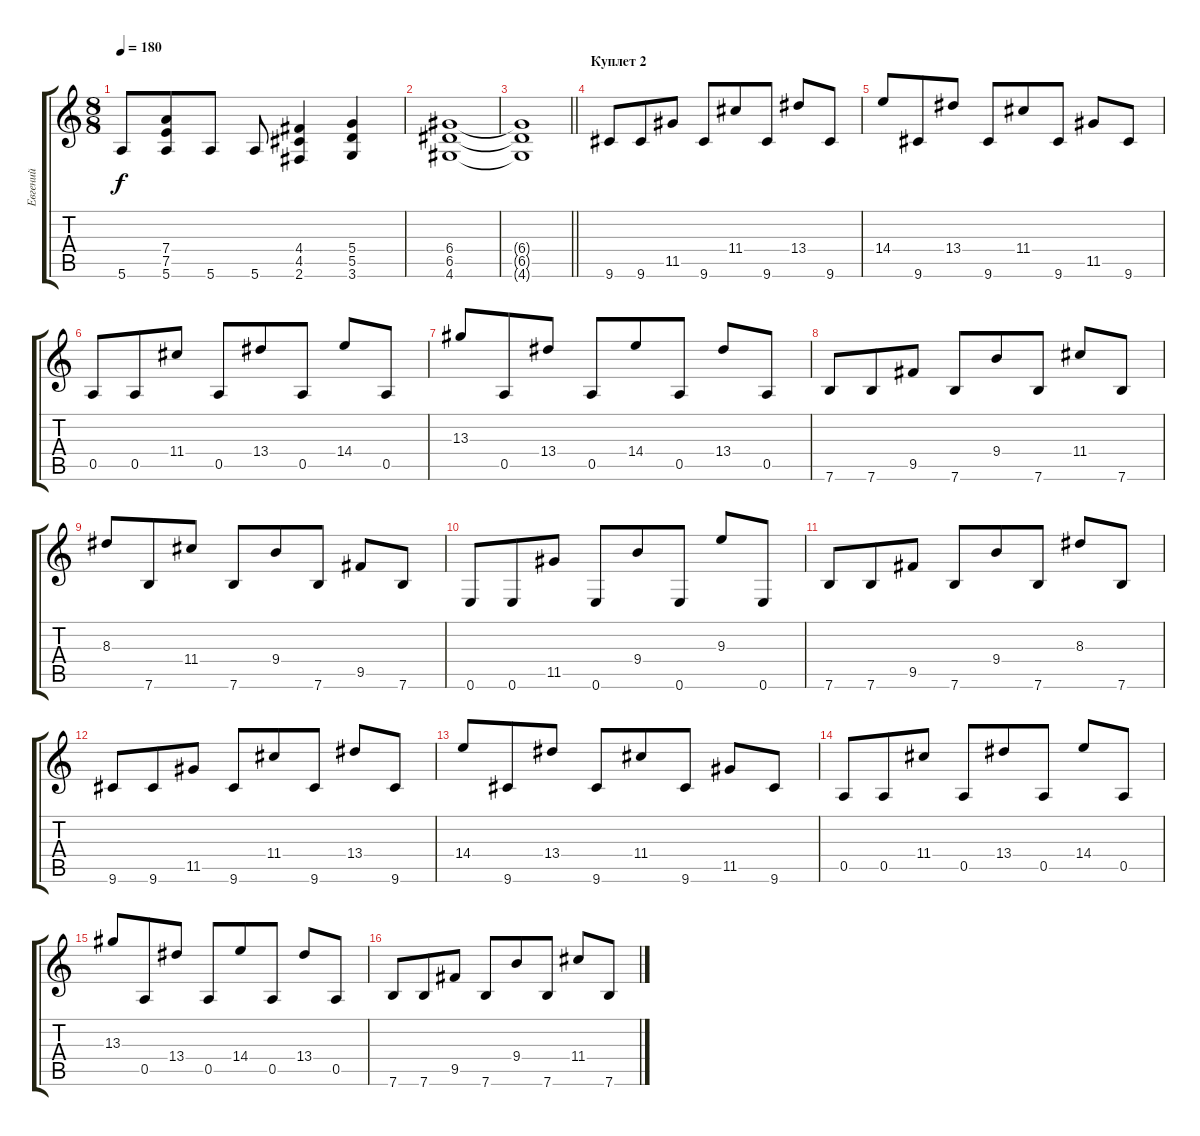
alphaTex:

\track ("Евгений" "Евгений") {instrument distortionguitar}
\staff {score tabs}
\tuning (E4 B3 G3 D3 A2 E2) {hide}
\ts (8 8)
\tempo 180
\clef g2
\ks c
5.6.8{dy f} (7.4 7.5 5.6).8 5.6.8 5.6.8 (4.4 4.5 2.6).4 (5.4 5.5 3.6).4 |
(6.4 6.5 4.6).1 |
\barLineRight lightlight
(6.4{t} 6.5{t} 4.6{t}).1 |
\section ("" "Куплет 2")
9.6.8 9.6.8 11.5.8 9.6.8 11.4.8 9.6.8 13.4.8 9.6.8 |
14.4.8 9.6.8 13.4.8 9.6.8 11.4.8 9.6.8 11.5.8 9.6.8 |
0.5.8 0.5.8 11.4.8 0.5.8 13.4.8 0.5.8 14.4.8 0.5.8 |
13.3.8 0.5.8 13.4.8 0.5.8 14.4.8 0.5.8 13.4.8 0.5.8 |
7.6.8 7.6.8 9.5.8 7.6.8 9.4.8 7.6.8 11.4.8 7.6.8 |
8.3.8 7.6.8 11.4.8 7.6.8 9.4.8 7.6.8 9.5.8 7.6.8 |
0.6.8 0.6.8 11.5.8 0.6.8 9.4.8 0.6.8 9.3.8 0.6.8 |
7.6.8 7.6.8 9.5.8 7.6.8 9.4.8 7.6.8 8.3.8 7.6.8 |
9.6.8 9.6.8 11.5.8 9.6.8 11.4.8 9.6.8 13.4.8 9.6.8 |
14.4.8 9.6.8 13.4.8 9.6.8 11.4.8 9.6.8 11.5.8 9.6.8 |
0.5.8 0.5.8 11.4.8 0.5.8 13.4.8 0.5.8 14.4.8 0.5.8 |
13.3.8 0.5.8 13.4.8 0.5.8 14.4.8 0.5.8 13.4.8 0.5.8 |
7.6.8 7.6.8 9.5.8 7.6.8 9.4.8 7.6.8 11.4.8 7.6.8
